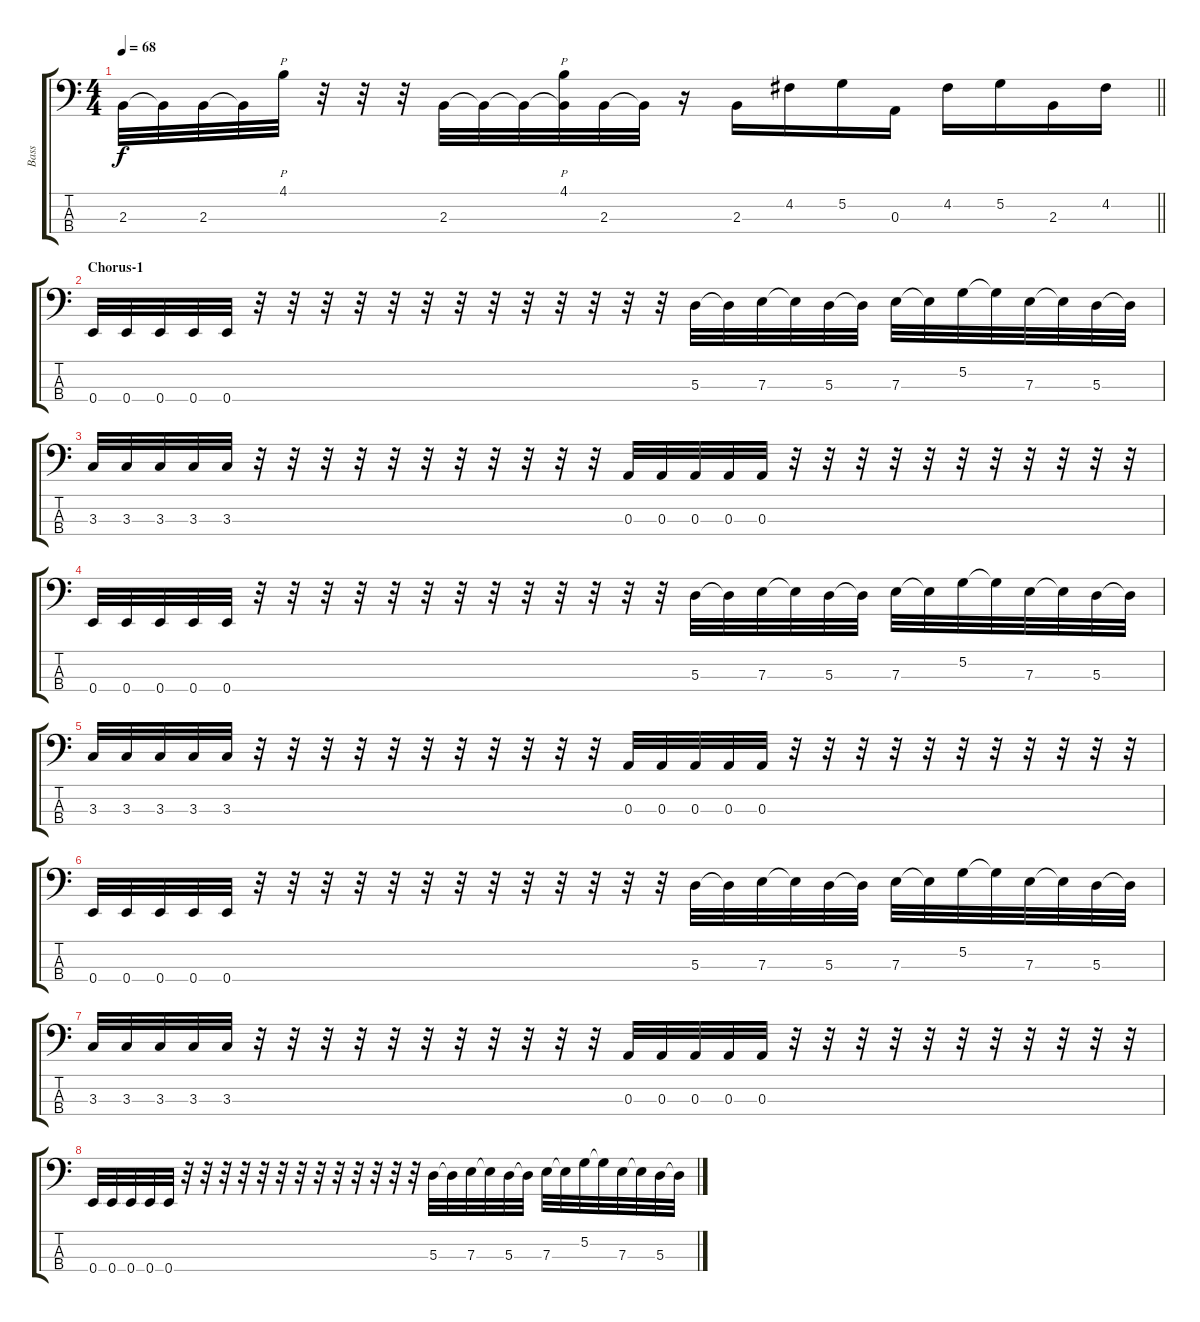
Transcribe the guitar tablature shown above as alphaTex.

\track ("Bass" "Bass") {instrument electricbassfinger}
\staff {score tabs}
\tuning (G2 D2 A1 E1) {hide}
\ts (4 4)
\tempo 68
\clef f4
\barLineRight lightlight
\ks c
2.3.32{dy f} 2.3{t}.32 2.3.32 2.3{t}.32 4.1.32{p} r.32 r.32 r.32 2.3.32 2.3{t}.32 2.3{t}.32 (4.1 2.3{t}).32{p} 2.3.32 2.3{t}.32 r.16 2.3.16 4.2.16 5.2.16 0.3.16 4.2.16 5.2.16 2.3.16 4.2.16 |
\section ("" "Chorus-1")
0.4.32 0.4.32 0.4.32 0.4.32 0.4.32 r.32 r.32 r.32 r.32 r.32 r.32 r.32 r.32 r.32 r.32 r.32 r.32 r.32 5.3.32 5.3{t}.32 7.3.32 7.3{t}.32 5.3.32 5.3{t}.32 7.3.32 7.3{t}.32 5.2.32 5.2{t}.32 7.3.32 7.3{t}.32 5.3.32 5.3{t}.32 |
3.3.32 3.3.32 3.3.32 3.3.32 3.3.32 r.32 r.32 r.32 r.32 r.32 r.32 r.32 r.32 r.32 r.32 r.32 0.3.32 0.3.32 0.3.32 0.3.32 0.3.32 r.32 r.32 r.32 r.32 r.32 r.32 r.32 r.32 r.32 r.32 r.32 |
0.4.32 0.4.32 0.4.32 0.4.32 0.4.32 r.32 r.32 r.32 r.32 r.32 r.32 r.32 r.32 r.32 r.32 r.32 r.32 r.32 5.3.32 5.3{t}.32 7.3.32 7.3{t}.32 5.3.32 5.3{t}.32 7.3.32 7.3{t}.32 5.2.32 5.2{t}.32 7.3.32 7.3{t}.32 5.3.32 5.3{t}.32 |
3.3.32 3.3.32 3.3.32 3.3.32 3.3.32 r.32 r.32 r.32 r.32 r.32 r.32 r.32 r.32 r.32 r.32 r.32 0.3.32 0.3.32 0.3.32 0.3.32 0.3.32 r.32 r.32 r.32 r.32 r.32 r.32 r.32 r.32 r.32 r.32 r.32 |
0.4.32 0.4.32 0.4.32 0.4.32 0.4.32 r.32 r.32 r.32 r.32 r.32 r.32 r.32 r.32 r.32 r.32 r.32 r.32 r.32 5.3.32 5.3{t}.32 7.3.32 7.3{t}.32 5.3.32 5.3{t}.32 7.3.32 7.3{t}.32 5.2.32 5.2{t}.32 7.3.32 7.3{t}.32 5.3.32 5.3{t}.32 |
3.3.32 3.3.32 3.3.32 3.3.32 3.3.32 r.32 r.32 r.32 r.32 r.32 r.32 r.32 r.32 r.32 r.32 r.32 0.3.32 0.3.32 0.3.32 0.3.32 0.3.32 r.32 r.32 r.32 r.32 r.32 r.32 r.32 r.32 r.32 r.32 r.32 |
0.4.32 0.4.32 0.4.32 0.4.32 0.4.32 r.32 r.32 r.32 r.32 r.32 r.32 r.32 r.32 r.32 r.32 r.32 r.32 r.32 5.3.32 5.3{t}.32 7.3.32 7.3{t}.32 5.3.32 5.3{t}.32 7.3.32 7.3{t}.32 5.2.32 5.2{t}.32 7.3.32 7.3{t}.32 5.3.32 5.3{t}.32
